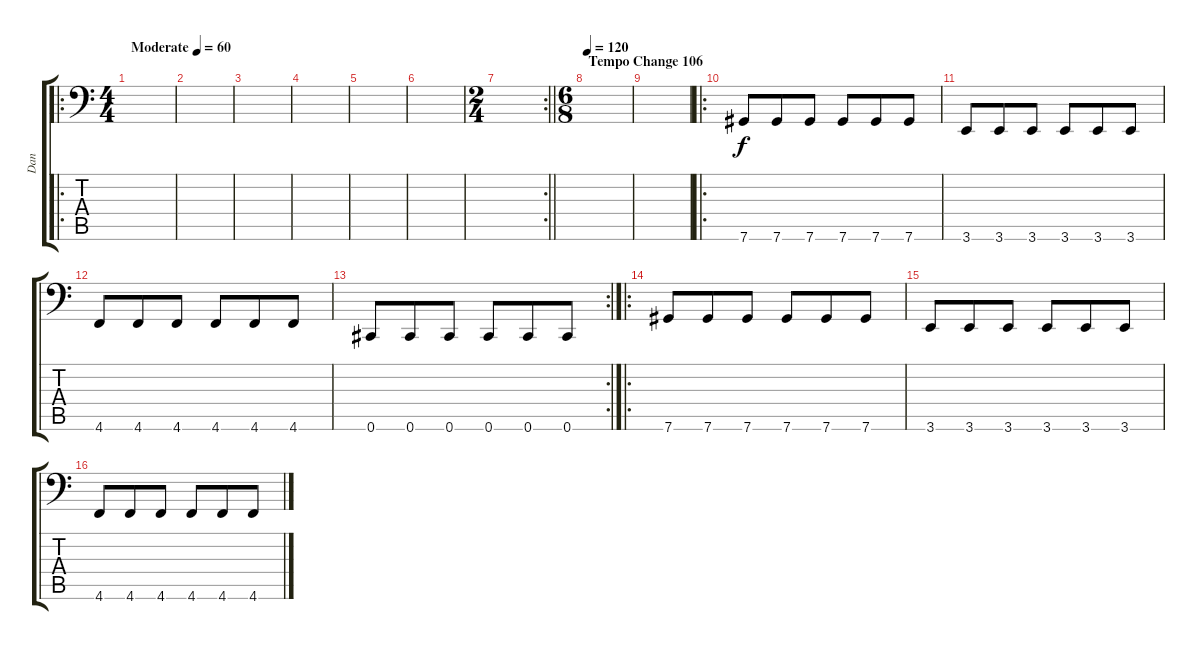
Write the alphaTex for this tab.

\track ("Dan" "Dan") {instrument electricbassfinger}
\staff {score tabs}
\tuning (Db3 Ab2 E2 B1 Gb1 Db1) {hide}
\ro
\ts (4 4)
\tempo (60 "Moderate")
\clef f4
\ks c
|
|
|
|
|
|
\rc 2
\ts (2 4)
\barLineRight lightlight
|
\ts (6 8)
\section ("" "Tempo Change 106")
\tempo 120
|
|
\ro
7.6.8 7.6.8 7.6.8 7.6.8 7.6.8 7.6.8 |
3.6.8 3.6.8 3.6.8 3.6.8 3.6.8 3.6.8 |
4.6.8 4.6.8 4.6.8 4.6.8 4.6.8 4.6.8 |
\rc 2
0.6.8 0.6.8 0.6.8 0.6.8 0.6.8 0.6.8 |
\ro
7.6.8 7.6.8 7.6.8 7.6.8 7.6.8 7.6.8 |
3.6.8 3.6.8 3.6.8 3.6.8 3.6.8 3.6.8 |
4.6.8 4.6.8 4.6.8 4.6.8 4.6.8 4.6.8
